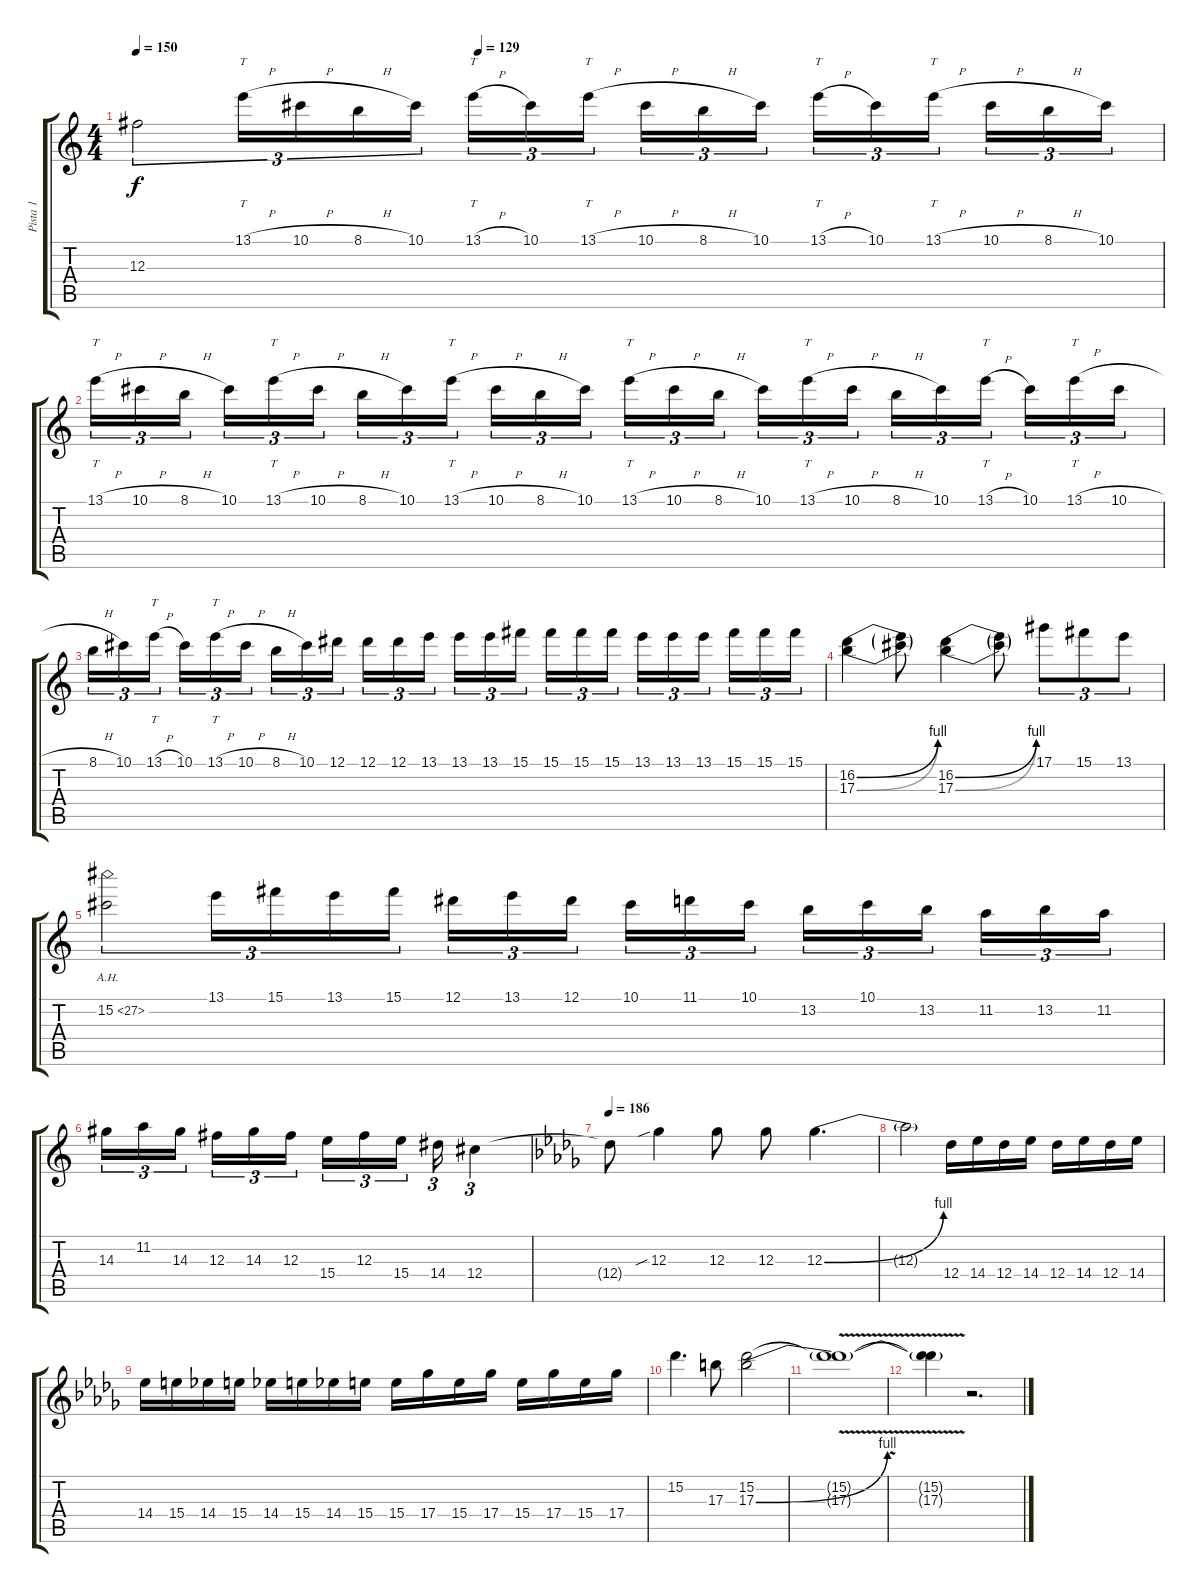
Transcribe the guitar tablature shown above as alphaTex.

\track ("Pista 1" "Pista 1") {instrument distortionguitar}
\staff {score tabs}
\tuning (Eb4 Bb3 Gb3 Db3 Ab2 Db2) {hide}
\ts (4 4)
\tempo 150
\tempo (129 0.3333333333333333)
\clef g2
\ks c
12.3{t}.2{tu (3 2) dy f} 13.1{h}.16{tt tu (3 2)} 10.1{h}.16{tu (3 2)} 8.1{h}.16{tu (3 2)} 10.1.16{tu (3 2)} 13.1{h}.16{tt tu (3 2)} 10.1.16{tu (3 2)} 13.1{h}.16{tt tu (3 2) beam splitsecondary} 10.1{h}.16{tu (3 2)} 8.1{h}.16{tu (3 2)} 10.1.16{tu (3 2)} 13.1{h}.16{tt tu (3 2)} 10.1.16{tu (3 2)} 13.1{h}.16{tt tu (3 2) beam splitsecondary} 10.1{h}.16{tu (3 2)} 8.1{h}.16{tu (3 2)} 10.1.16{tu (3 2)} |
13.1{h}.16{tt tu (3 2)} 10.1{h}.16{tu (3 2)} 8.1{h}.16{tu (3 2) beam splitsecondary} 10.1.16{tu (3 2)} 13.1{h}.16{tt tu (3 2)} 10.1{h}.16{tu (3 2)} 8.1{h}.16{tu (3 2)} 10.1.16{tu (3 2)} 13.1{h}.16{tt tu (3 2) beam splitsecondary} 10.1{h}.16{tu (3 2)} 8.1{h}.16{tu (3 2)} 10.1.16{tu (3 2)} 13.1{h}.16{tt tu (3 2)} 10.1{h}.16{tu (3 2)} 8.1{h}.16{tu (3 2) beam splitsecondary} 10.1.16{tu (3 2)} 13.1{h}.16{tt tu (3 2)} 10.1{h}.16{tu (3 2)} 8.1{h}.16{tu (3 2)} 10.1.16{tu (3 2)} 13.1{h}.16{tt tu (3 2) beam splitsecondary} 10.1.16{tu (3 2)} 13.1{h}.16{tt tu (3 2)} 10.1{h}.16{tu (3 2)} |
8.1{h}.16{tu (3 2)} 10.1.16{tu (3 2)} 13.1{h}.16{tt tu (3 2) beam splitsecondary} 10.1.16{tu (3 2)} 13.1{h}.16{tt tu (3 2)} 10.1{h}.16{tu (3 2)} 8.1{h}.16{tu (3 2)} 10.1.16{tu (3 2)} 12.1.16{tu (3 2) beam splitsecondary} 12.1.16{tu (3 2)} 12.1.16{tu (3 2)} 13.1.16{tu (3 2)} 13.1.16{tu (3 2)} 13.1.16{tu (3 2)} 15.1.16{tu (3 2) beam splitsecondary} 15.1.16{tu (3 2)} 15.1.16{tu (3 2)} 15.1.16{tu (3 2)} 13.1.16{tu (3 2)} 13.1.16{tu (3 2)} 13.1.16{tu (3 2) beam splitsecondary} 15.1.16{tu (3 2)} 15.1.16{tu (3 2)} 15.1.16{tu (3 2)} |
(16.2{be (bend 0 0 60 4)} 17.3{be (bend 0 0 60 4)}).4 (16.2{t} 17.3{t}).8 (16.2{be (bend 0 0 60 4)} 17.3{be (bend 0 0 60 4)}).4 (16.2{t} 17.3{t}).8 17.1.8{tu (3 2)} 15.1.8{tu (3 2)} 13.1.8{tu (3 2)} |
15.2{ah 12}.2{tu (3 2)} 13.1.16{tu (3 2)} 15.1.16{tu (3 2)} 13.1.16{tu (3 2)} 15.1.16{tu (3 2)} 12.1.16{tu (3 2)} 13.1.16{tu (3 2)} 12.1.16{tu (3 2) beam splitsecondary} 10.1.16{tu (3 2)} 11.1.16{tu (3 2)} 10.1.16{tu (3 2)} 13.2.16{tu (3 2)} 10.1.16{tu (3 2)} 13.2.16{tu (3 2) beam splitsecondary} 11.2.16{tu (3 2)} 13.2.16{tu (3 2)} 11.2.16{tu (3 2)} |
14.3.16{tu (3 2)} 11.2.16{tu (3 2)} 14.3.16{tu (3 2) beam splitsecondary} 12.3.16{tu (3 2)} 14.3.16{tu (3 2)} 12.3.16{tu (3 2)} 15.4.16{tu (3 2)} 12.3.16{tu (3 2)} 15.4.16{tu (3 2) beam splitsecondary} 14.4.16{tu (3 2)} 12.4.4{tu (3 2)} |
\tempo 186
\ks db
12.4{t}.8 12.3{sib}.4 12.3.8 12.3.8 12.3{be (bend 0 0 60 4)}.4{d} |
12.3{t}.2 12.4.16 14.4.16 12.4.16 14.4.16 12.4.16 14.4.16 12.4.16 14.4.16 |
14.4.16 15.4.16 14.4.16 15.4.16 14.4.16 15.4.16 14.4.16 15.4.16 15.4.16 17.4.16 15.4.16 17.4.16 15.4.16 17.4.16 15.4.16 17.4.16 |
15.2.4{d} 17.3.8 (15.2 17.3{be (bend 0 0 60 4)}).2 |
(15.2{v t} 17.3{v t}).1 |
(15.2{t} 17.3{t}).4 r.2{d}
